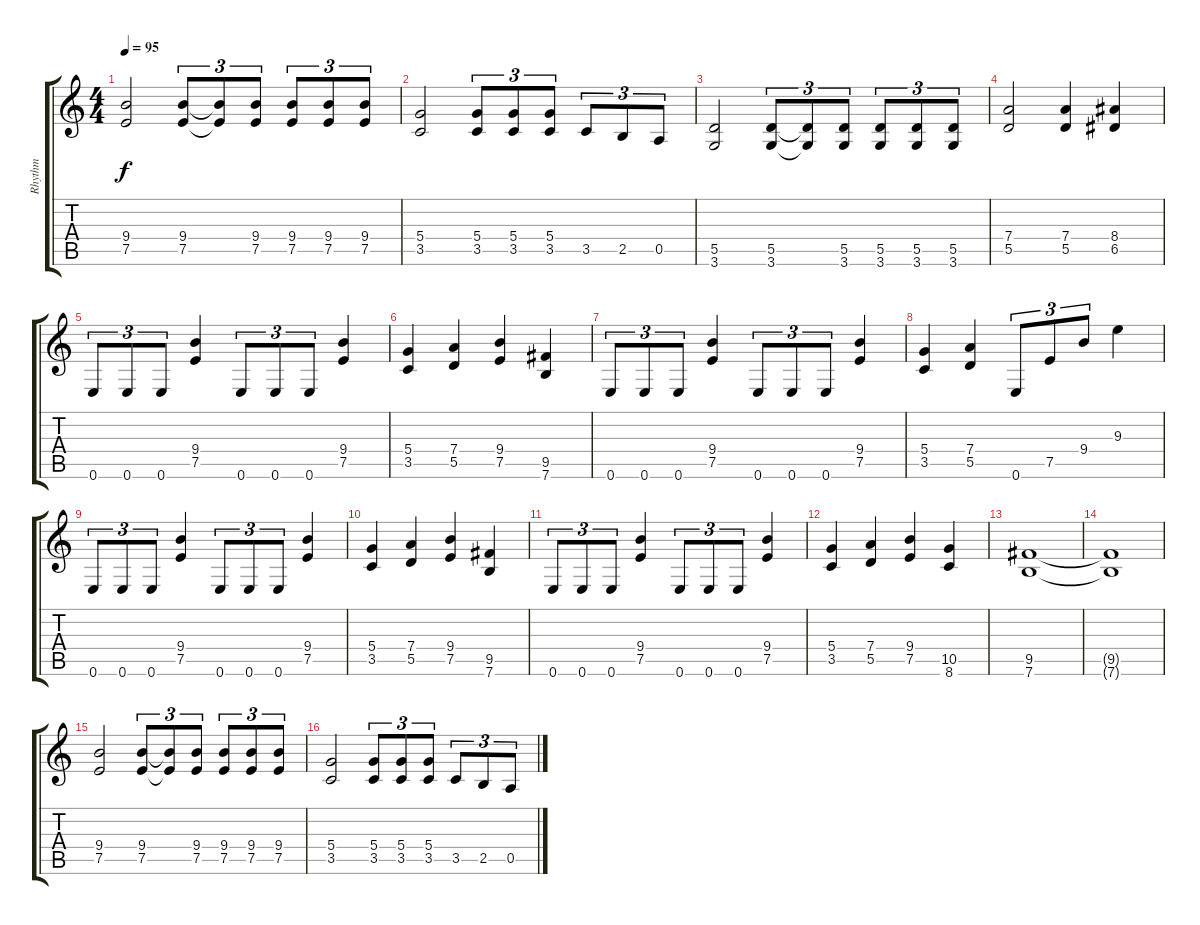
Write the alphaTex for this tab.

\track ("Rhythm" "Rhythm") {instrument overdrivenguitar}
\staff {score tabs}
\tuning (E4 B3 G3 D3 A2 E2) {hide}
\ts (4 4)
\tempo 95
\clef g2
\ks c
(9.4 7.5).2{dy f} (9.4 7.5).8{tu (3 2)} (9.4{t} 7.5{t}).8{tu (3 2)} (9.4 7.5).8{tu (3 2)} (9.4 7.5).8{tu (3 2)} (9.4 7.5).8{tu (3 2)} (9.4 7.5).8{tu (3 2)} |
(5.4 3.5).2 (5.4 3.5).8{tu (3 2)} (5.4 3.5).8{tu (3 2)} (5.4 3.5).8{tu (3 2)} 3.5.8{tu (3 2)} 2.5.8{tu (3 2)} 0.5.8{tu (3 2)} |
(5.5 3.6).2 (5.5 3.6).8{tu (3 2)} (5.5{t} 3.6{t}).8{tu (3 2)} (5.5 3.6).8{tu (3 2)} (5.5 3.6).8{tu (3 2)} (5.5 3.6).8{tu (3 2)} (5.5 3.6).8{tu (3 2)} |
(7.4 5.5).2 (7.4 5.5).4 (8.4 6.5).4 |
0.6.8{tu (3 2)} 0.6.8{tu (3 2)} 0.6.8{tu (3 2)} (9.4 7.5).4 0.6.8{tu (3 2)} 0.6.8{tu (3 2)} 0.6.8{tu (3 2)} (9.4 7.5).4 |
(5.4 3.5).4 (7.4 5.5).4 (9.4 7.5).4 (9.5 7.6).4 |
0.6.8{tu (3 2)} 0.6.8{tu (3 2)} 0.6.8{tu (3 2)} (9.4 7.5).4 0.6.8{tu (3 2)} 0.6.8{tu (3 2)} 0.6.8{tu (3 2)} (9.4 7.5).4 |
(5.4 3.5).4 (7.4 5.5).4 0.6.8{tu (3 2)} 7.5.8{tu (3 2)} 9.4.8{tu (3 2)} 9.3.4 |
0.6.8{tu (3 2)} 0.6.8{tu (3 2)} 0.6.8{tu (3 2)} (9.4 7.5).4 0.6.8{tu (3 2)} 0.6.8{tu (3 2)} 0.6.8{tu (3 2)} (9.4 7.5).4 |
(5.4 3.5).4 (7.4 5.5).4 (9.4 7.5).4 (9.5 7.6).4 |
0.6.8{tu (3 2)} 0.6.8{tu (3 2)} 0.6.8{tu (3 2)} (9.4 7.5).4 0.6.8{tu (3 2)} 0.6.8{tu (3 2)} 0.6.8{tu (3 2)} (9.4 7.5).4 |
(5.4 3.5).4 (7.4 5.5).4 (9.4 7.5).4 (10.5 8.6).4 |
(9.5 7.6).1 |
(9.5{t} 7.6{t}).1 |
(9.4 7.5).2 (9.4 7.5).8{tu (3 2)} (9.4{t} 7.5{t}).8{tu (3 2)} (9.4 7.5).8{tu (3 2)} (9.4 7.5).8{tu (3 2)} (9.4 7.5).8{tu (3 2)} (9.4 7.5).8{tu (3 2)} |
(5.4 3.5).2 (5.4 3.5).8{tu (3 2)} (5.4 3.5).8{tu (3 2)} (5.4 3.5).8{tu (3 2)} 3.5.8{tu (3 2)} 2.5.8{tu (3 2)} 0.5.8{tu (3 2)}
